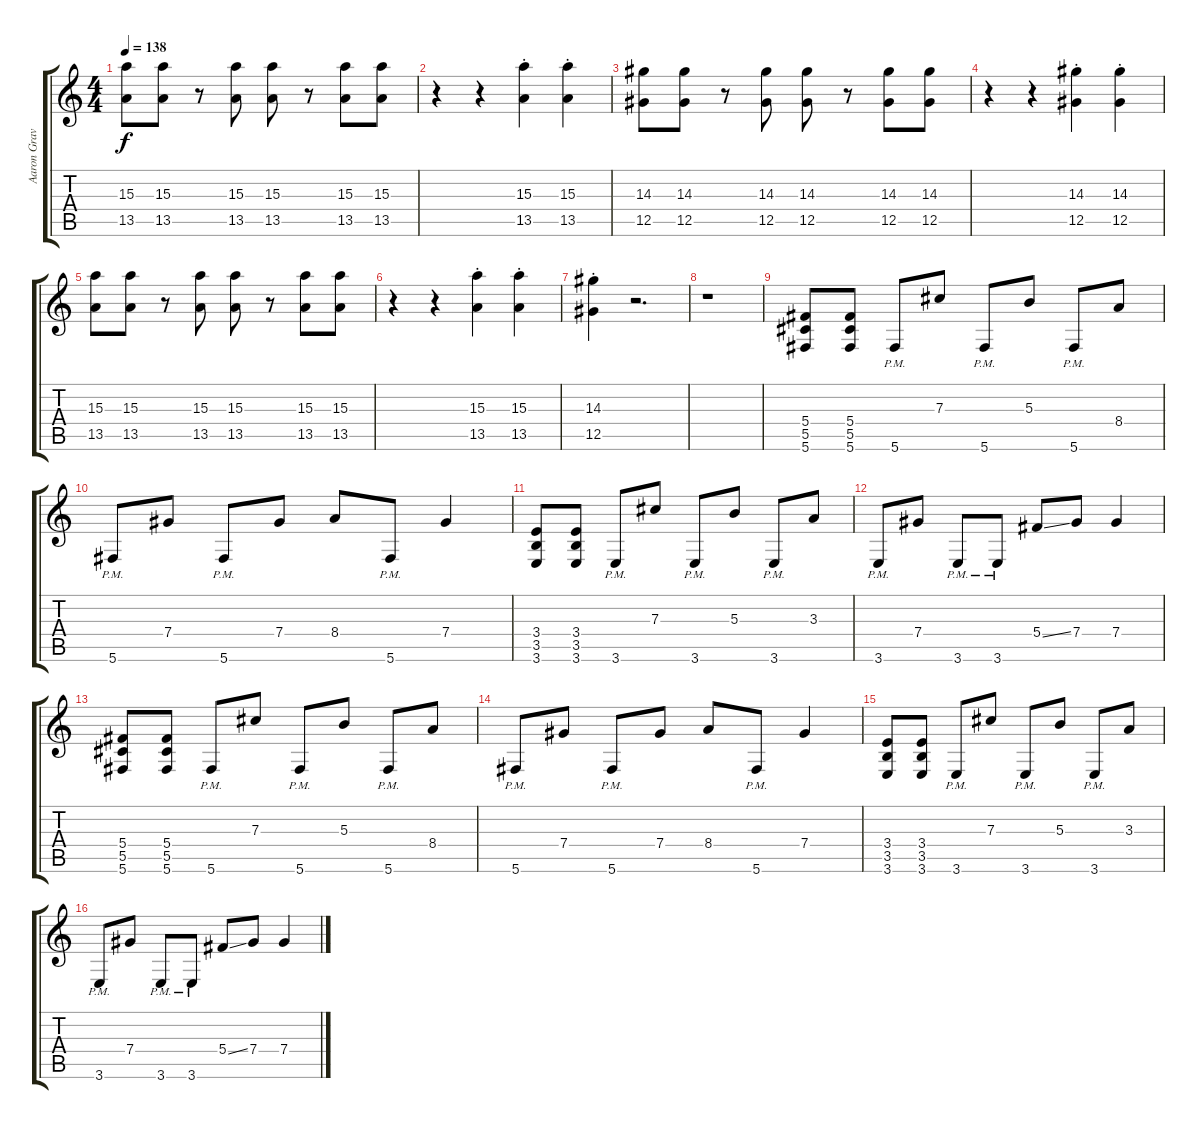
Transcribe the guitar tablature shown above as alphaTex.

\track ("Aaron Graves" "Aaron Grav") {instrument overdrivenguitar}
\staff {score tabs}
\tuning (Eb4 Bb3 Gb3 Db3 Ab2 Db2) {hide}
\ts (4 4)
\tempo 138
\clef g2
\ks c
(15.3 13.5).8{dy f} (15.3 13.5).8 r.8 (15.3 13.5).8 (15.3 13.5).8 r.8 (15.3 13.5).8 (15.3 13.5).8 |
r.4 r.4 (15.3{st} 13.5{st}).4 (15.3{st} 13.5{st}).4 |
(14.3 12.5).8 (14.3 12.5).8 r.8 (14.3 12.5).8 (14.3 12.5).8 r.8 (14.3 12.5).8 (14.3 12.5).8 |
r.4 r.4 (14.3{st} 12.5{st}).4 (14.3{st} 12.5{st}).4 |
(15.3 13.5).8 (15.3 13.5).8 r.8 (15.3 13.5).8 (15.3 13.5).8 r.8 (15.3 13.5).8 (15.3 13.5).8 |
r.4 r.4 (15.3{st} 13.5{st}).4 (15.3{st} 13.5{st}).4 |
(14.3{st} 12.5{st}).4 r.2{d} |
r.1 |
(5.4 5.5 5.6).8 (5.4 5.5 5.6).8 5.6{pm}.8 7.3.8 5.6{pm}.8 5.3.8 5.6{pm}.8 8.4.8 |
5.6{pm}.8 7.4.8 5.6{pm}.8 7.4.8 8.4.8 5.6{pm}.8 7.4.4 |
(3.4 3.5 3.6).8 (3.4 3.5 3.6).8 3.6{pm}.8 7.3.8 3.6{pm}.8 5.3.8 3.6{pm}.8 3.3.8 |
3.6{pm}.8 7.4.8 3.6{pm}.8 3.6{pm}.8 5.4{ss}.8 7.4.8 7.4.4 |
(5.4 5.5 5.6).8 (5.4 5.5 5.6).8 5.6{pm}.8 7.3.8 5.6{pm}.8 5.3.8 5.6{pm}.8 8.4.8 |
5.6{pm}.8 7.4.8 5.6{pm}.8 7.4.8 8.4.8 5.6{pm}.8 7.4.4 |
(3.4 3.5 3.6).8 (3.4 3.5 3.6).8 3.6{pm}.8 7.3.8 3.6{pm}.8 5.3.8 3.6{pm}.8 3.3.8 |
3.6{pm}.8 7.4.8 3.6{pm}.8 3.6{pm}.8 5.4{ss}.8 7.4.8 7.4.4
